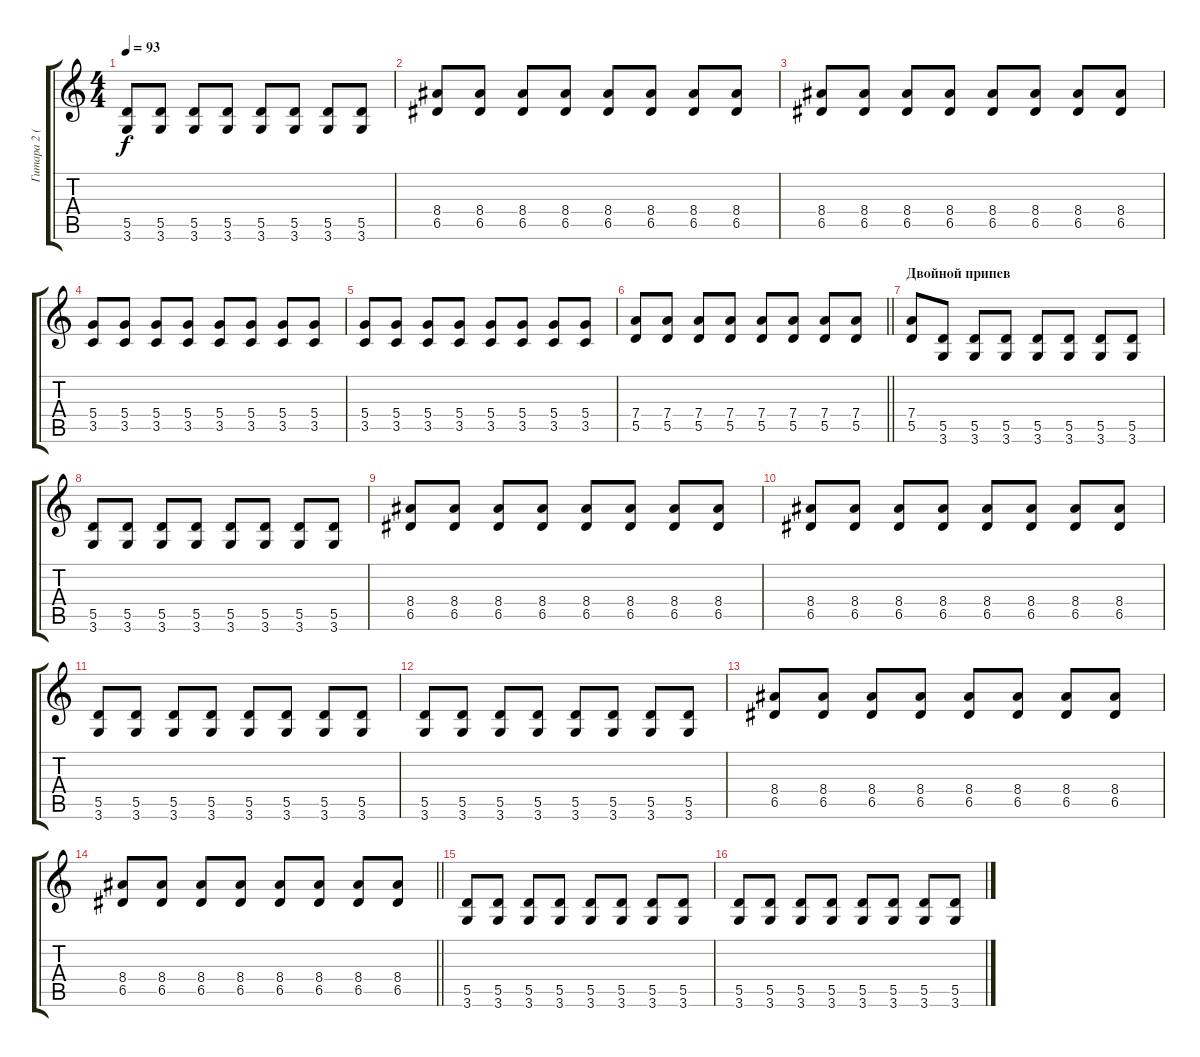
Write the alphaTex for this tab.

\track ("Гитара 2 (ритм)" "Гитара 2 (") {instrument distortionguitar}
\staff {score tabs}
\tuning (E4 B3 G3 D3 A2 E2) {hide}
\ts (4 4)
\tempo 93
\clef g2
\ks c
(5.5 3.6).8{dy f} (5.5 3.6).8 (5.5 3.6).8 (5.5 3.6).8 (5.5 3.6).8 (5.5 3.6).8 (5.5 3.6).8 (5.5 3.6).8 |
(8.4 6.5).8 (8.4 6.5).8 (8.4 6.5).8 (8.4 6.5).8 (8.4 6.5).8 (8.4 6.5).8 (8.4 6.5).8 (8.4 6.5).8 |
(8.4 6.5).8 (8.4 6.5).8 (8.4 6.5).8 (8.4 6.5).8 (8.4 6.5).8 (8.4 6.5).8 (8.4 6.5).8 (8.4 6.5).8 |
(5.4 3.5).8 (5.4 3.5).8 (5.4 3.5).8 (5.4 3.5).8 (5.4 3.5).8 (5.4 3.5).8 (5.4 3.5).8 (5.4 3.5).8 |
(5.4 3.5).8 (5.4 3.5).8 (5.4 3.5).8 (5.4 3.5).8 (5.4 3.5).8 (5.4 3.5).8 (5.4 3.5).8 (5.4 3.5).8 |
\barLineRight lightlight
(7.4 5.5).8 (7.4 5.5).8 (7.4 5.5).8 (7.4 5.5).8 (7.4 5.5).8 (7.4 5.5).8 (7.4 5.5).8 (7.4 5.5).8 |
\section ("" "Двойной припев")
(7.4 5.5).8{volume 13} (5.5 3.6).8 (5.5 3.6).8 (5.5 3.6).8 (5.5 3.6).8 (5.5 3.6).8 (5.5 3.6).8 (5.5 3.6).8 |
(5.5 3.6).8 (5.5 3.6).8 (5.5 3.6).8 (5.5 3.6).8 (5.5 3.6).8 (5.5 3.6).8 (5.5 3.6).8 (5.5 3.6).8 |
(8.4 6.5).8 (8.4 6.5).8 (8.4 6.5).8 (8.4 6.5).8 (8.4 6.5).8 (8.4 6.5).8 (8.4 6.5).8 (8.4 6.5).8 |
(8.4 6.5).8 (8.4 6.5).8 (8.4 6.5).8 (8.4 6.5).8 (8.4 6.5).8 (8.4 6.5).8 (8.4 6.5).8 (8.4 6.5).8 |
(5.5 3.6).8 (5.5 3.6).8 (5.5 3.6).8 (5.5 3.6).8 (5.5 3.6).8 (5.5 3.6).8 (5.5 3.6).8 (5.5 3.6).8 |
(5.5 3.6).8 (5.5 3.6).8 (5.5 3.6).8 (5.5 3.6).8 (5.5 3.6).8 (5.5 3.6).8 (5.5 3.6).8 (5.5 3.6).8 |
(8.4 6.5).8 (8.4 6.5).8 (8.4 6.5).8 (8.4 6.5).8 (8.4 6.5).8 (8.4 6.5).8 (8.4 6.5).8 (8.4 6.5).8 |
\barLineRight lightlight
(8.4 6.5).8 (8.4 6.5).8 (8.4 6.5).8 (8.4 6.5).8 (8.4 6.5).8 (8.4 6.5).8 (8.4 6.5).8 (8.4 6.5).8 |
(5.5 3.6).8{volume 13} (5.5 3.6).8 (5.5 3.6).8 (5.5 3.6).8 (5.5 3.6).8 (5.5 3.6).8 (5.5 3.6).8 (5.5 3.6).8 |
(5.5 3.6).8 (5.5 3.6).8 (5.5 3.6).8 (5.5 3.6).8 (5.5 3.6).8 (5.5 3.6).8 (5.5 3.6).8 (5.5 3.6).8
